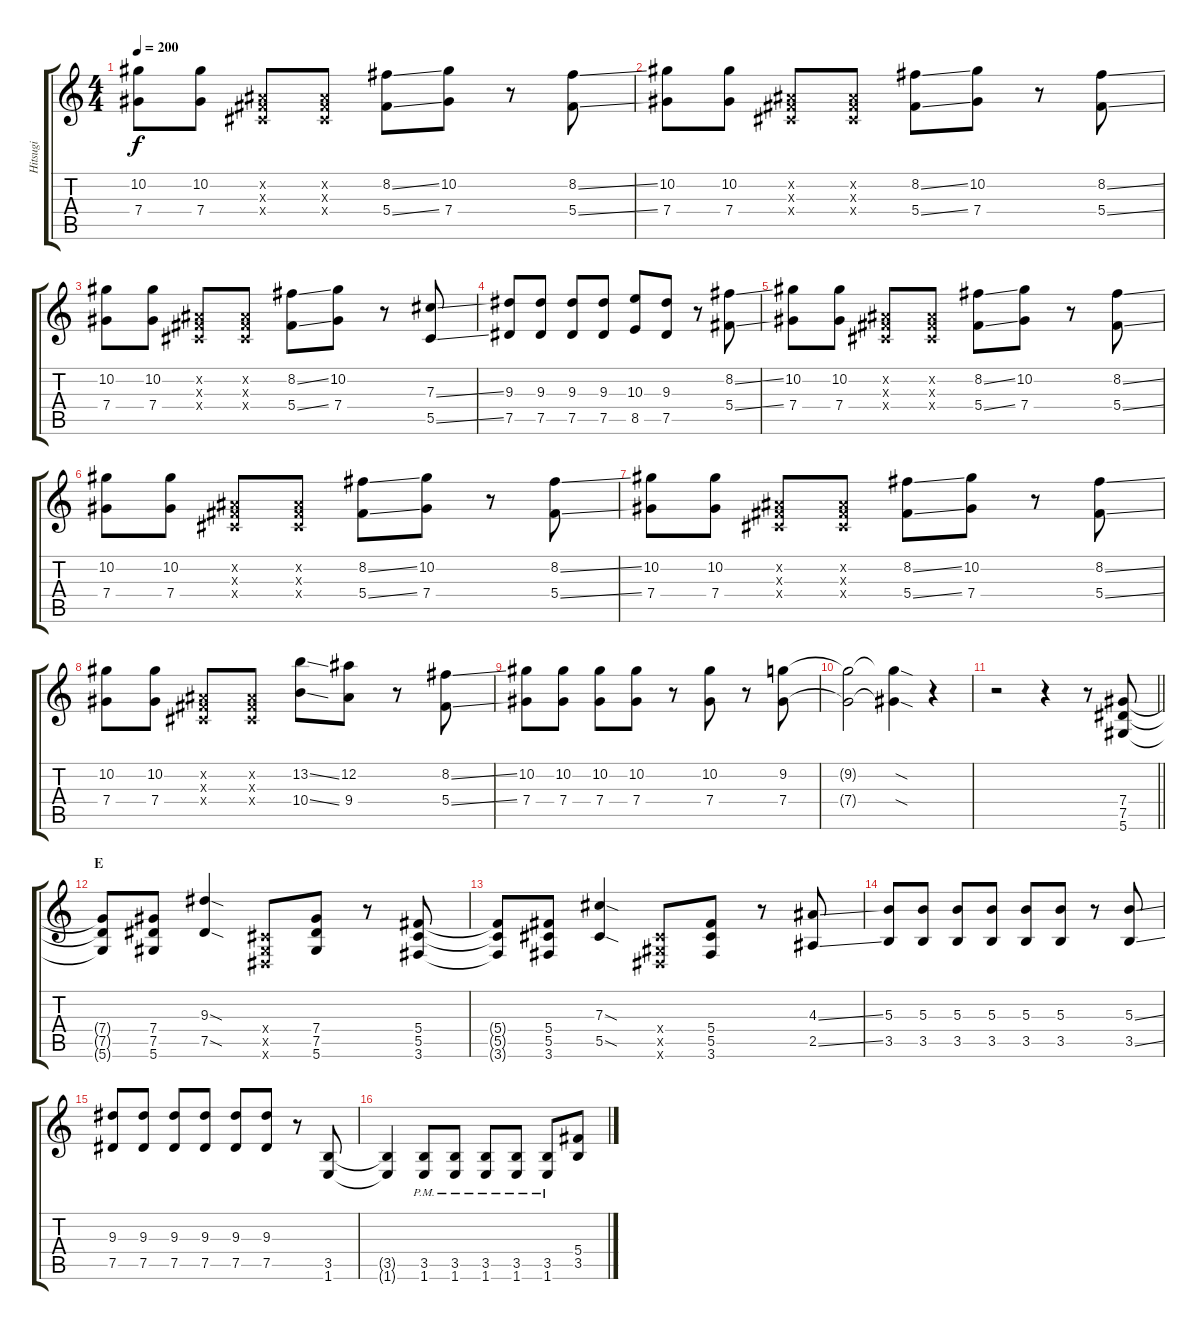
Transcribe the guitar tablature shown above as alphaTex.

\track ("Hitsugi" "Hitsugi") {instrument overdrivenguitar}
\staff {score tabs}
\tuning (Eb4 Bb3 Gb3 Db3 Ab2 Eb2) {hide}
\ts (4 4)
\tempo 200
\clef g2
\ks c
(10.2 7.4).8{dy f} (10.2 7.4).8 (0.2{x} 0.3{x} 0.4{x}).8 (0.2{x} 0.3{x} 0.4{x}).8 (8.2{ss} 5.4{ss}).8 (10.2 7.4).8 r.8 (8.2{ss} 5.4{ss}).8 |
(10.2 7.4).8 (10.2 7.4).8 (0.2{x} 0.3{x} 0.4{x}).8 (0.2{x} 0.3{x} 0.4{x}).8 (8.2{ss} 5.4{ss}).8 (10.2 7.4).8 r.8 (8.2{ss} 5.4{ss}).8 |
(10.2 7.4).8 (10.2 7.4).8 (0.2{x} 0.3{x} 0.4{x}).8 (0.2{x} 0.3{x} 0.4{x}).8 (8.2{ss} 5.4{ss}).8 (10.2 7.4).8 r.8 (7.3{ss} 5.5{ss}).8 |
(9.3 7.5).8 (9.3 7.5).8 (9.3 7.5).8 (9.3 7.5).8 (10.3 8.5).8 (9.3 7.5).8 r.8 (8.2{ss} 5.4{ss}).8 |
(10.2 7.4).8 (10.2 7.4).8 (0.2{x} 0.3{x} 0.4{x}).8 (0.2{x} 0.3{x} 0.4{x}).8 (8.2{ss} 5.4{ss}).8 (10.2 7.4).8 r.8 (8.2{ss} 5.4{ss}).8 |
(10.2 7.4).8 (10.2 7.4).8 (0.2{x} 0.3{x} 0.4{x}).8 (0.2{x} 0.3{x} 0.4{x}).8 (8.2{ss} 5.4{ss}).8 (10.2 7.4).8 r.8 (8.2{ss} 5.4{ss}).8 |
(10.2 7.4).8 (10.2 7.4).8 (0.2{x} 0.3{x} 0.4{x}).8 (0.2{x} 0.3{x} 0.4{x}).8 (8.2{ss} 5.4{ss}).8 (10.2 7.4).8 r.8 (8.2{ss} 5.4{ss}).8 |
(10.2 7.4).8 (10.2 7.4).8 (0.2{x} 0.3{x} 0.4{x}).8 (0.2{x} 0.3{x} 0.4{x}).8 (13.2{ss} 10.4{ss}).8 (12.2 9.4).8 r.8 (8.2{ss} 5.4{ss}).8 |
(10.2 7.4).8 (10.2 7.4).8 (10.2 7.4).8 (10.2 7.4).8 r.8 (10.2 7.4).8 r.8 (9.2 7.4).8 |
(9.2{t} 7.4{t}).2 (9.2{sod t} 7.4{sod t}).4 r.4 |
\barLineRight lightlight
r.2 r.4 r.8 (7.4 7.5 5.6).8 |
\section ("" "E")
(7.4{t} 7.5{t} 5.6{t}).8 (7.4 7.5 5.6).8 (9.3{sod} 7.5{sod}).4 (0.4{x} 0.5{x} 0.6{x}).8 (7.4 7.5 5.6).8 r.8 (5.4 5.5 3.6).8 |
(5.4{t} 5.5{t} 3.6{t}).8 (5.4 5.5 3.6).8 (7.3{sod} 5.5{sod}).4 (0.4{x} 0.5{x} 0.6{x}).8 (5.4 5.5 3.6).8 r.8 (4.3{ss} 2.5{ss}).8 |
(5.3 3.5).8 (5.3 3.5).8 (5.3 3.5).8 (5.3 3.5).8 (5.3 3.5).8 (5.3 3.5).8 r.8 (5.3{ss} 3.5{ss}).8 |
(9.3 7.5).8 (9.3 7.5).8 (9.3 7.5).8 (9.3 7.5).8 (9.3 7.5).8 (9.3 7.5).8 r.8 (3.5 1.6).8 |
(3.5{t} 1.6{t}).4 (3.5{pm} 1.6{pm}).8 (3.5{pm} 1.6{pm}).8 (3.5{pm} 1.6{pm}).8 (3.5{pm} 1.6{pm}).8 (3.5{pm} 1.6{pm}).8 (5.4 3.5).8
